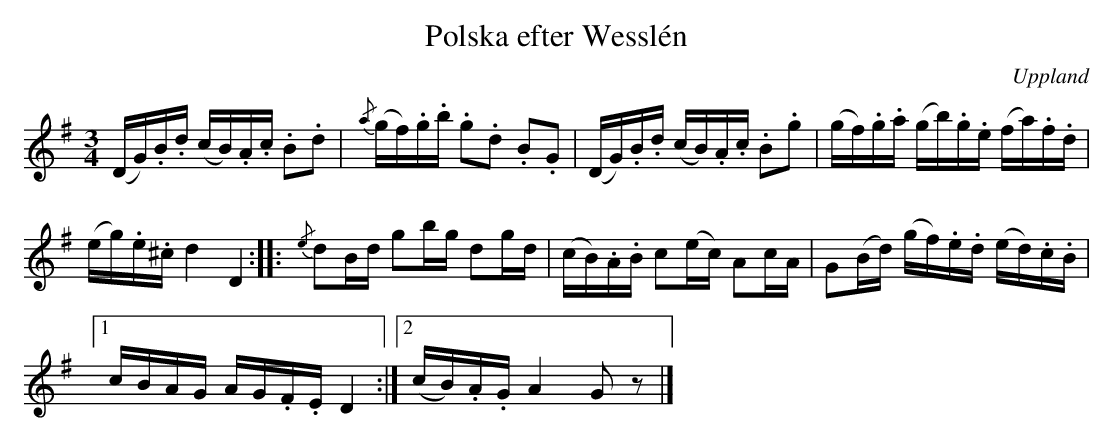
X:1
T:Polska efter Wesslén
O:Uppland
M:3/4
L:1/16
K:G
(DG).B.d (cB).A.c .B2.d2 | {/a}(gf).g.b .g2.d2 .B2.G2 | (DG).B.d (cB).A.c .B2.g2 | (gf).g.a (gb).g.e (fa).f.d |
(eg).e.^c d4 D4 :: {/e}d2Bd g2bg d2gd | (cB).A.B c2(ec) A2cA | G2(Bd) (gf).e.d (ed).c.B |1
cBAG AG.F.E D4 :|2 (cB).A.G A4 G2z2 |]
